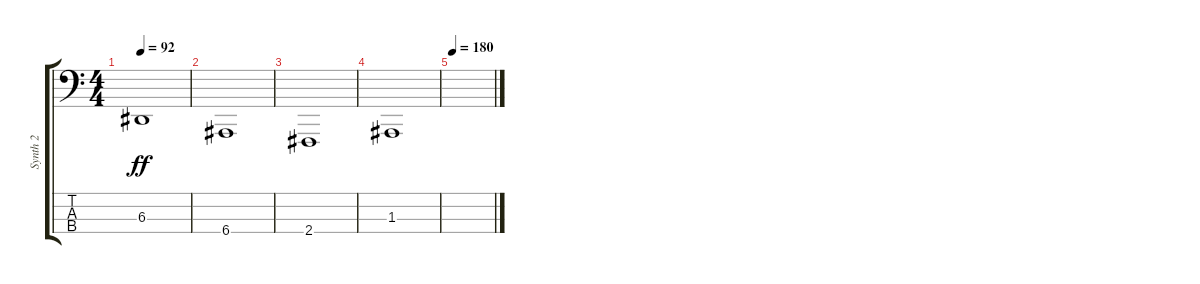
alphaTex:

\track ("Synth 2" "Synth 2") {instrument lead3calliope}
\staff {score tabs}
\tuning (G2 D2 A1 E1) {hide}
\ts (4 4)
\tempo 92
\clef f4
\ks c
6.3.1{dy ff} |
6.4.1 |
2.4.1 |
1.3.1 |
\tempo 180
